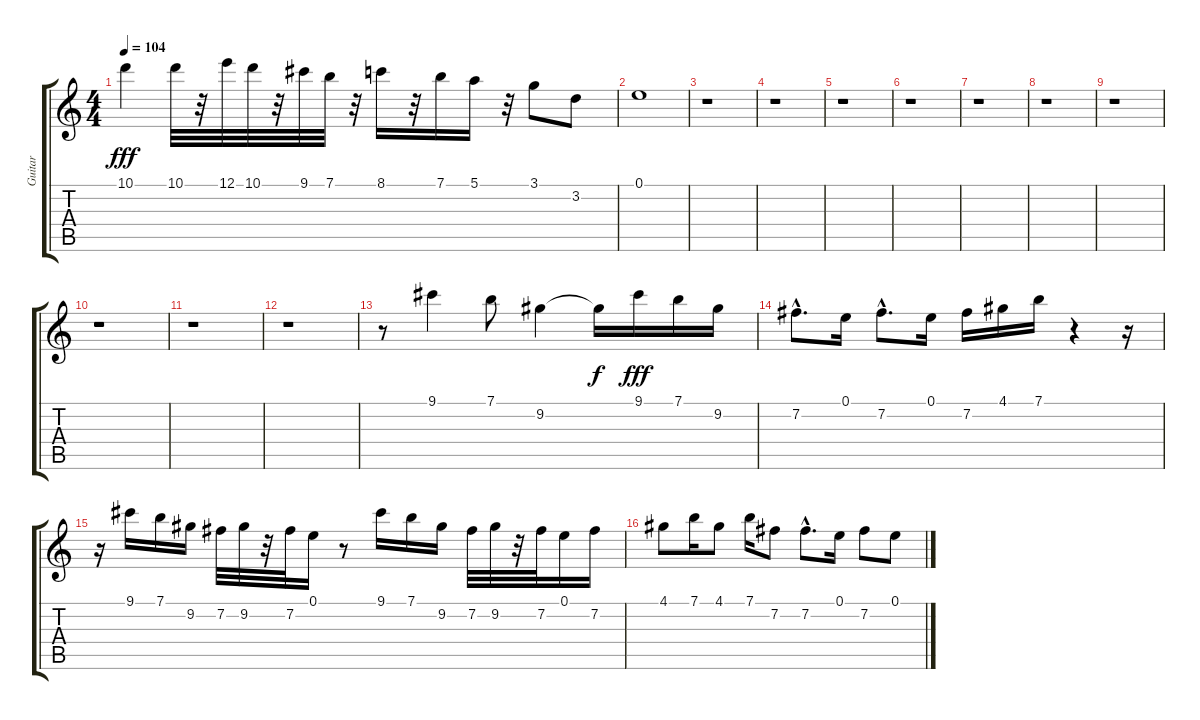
\track ("Guitar  " "Guitar  ") {instrument distortionguitar}
\staff {score tabs}
\tuning (E4 B3 G3 D3 A2 E2) {hide}
\ts (4 4)
\tempo 104
\clef g2
\ks c
10.1.4{dy fff} 10.1.32 r.32 12.1.32 10.1.32 r.32 9.1.32 7.1.32 r.32 8.1.16 r.32 7.1.16 5.1.16 r.32 3.1.8 3.2.8 |
0.1.1 |
r.1 |
r.1 |
r.1 |
r.1 |
r.1 |
r.1 |
r.1 |
r.1 |
r.1 |
r.1 |
r.8 9.1.4 7.1.8 9.2.4 9.2{t}.16{dy f} 9.1.16{dy fff} 7.1.16 9.2.16 |
7.2{hac}.8{d} 0.1.16 7.2{hac}.8{d} 0.1.16 7.2.16 4.1.16 7.1.16 r.4 r.16 |
r.16 9.1.16 7.1.16 9.2.16 7.2.32 9.2.32 r.32 7.2.32 0.1.16 r.8 9.1.16 7.1.16 9.2.16 7.2.32 9.2.32 r.32 7.2.32 0.1.16 7.2.16 |
4.1.8 7.1.16 4.1.8 7.1.16 7.2.8 7.2{hac}.8{d} 0.1.16 7.2.8 0.1.8
